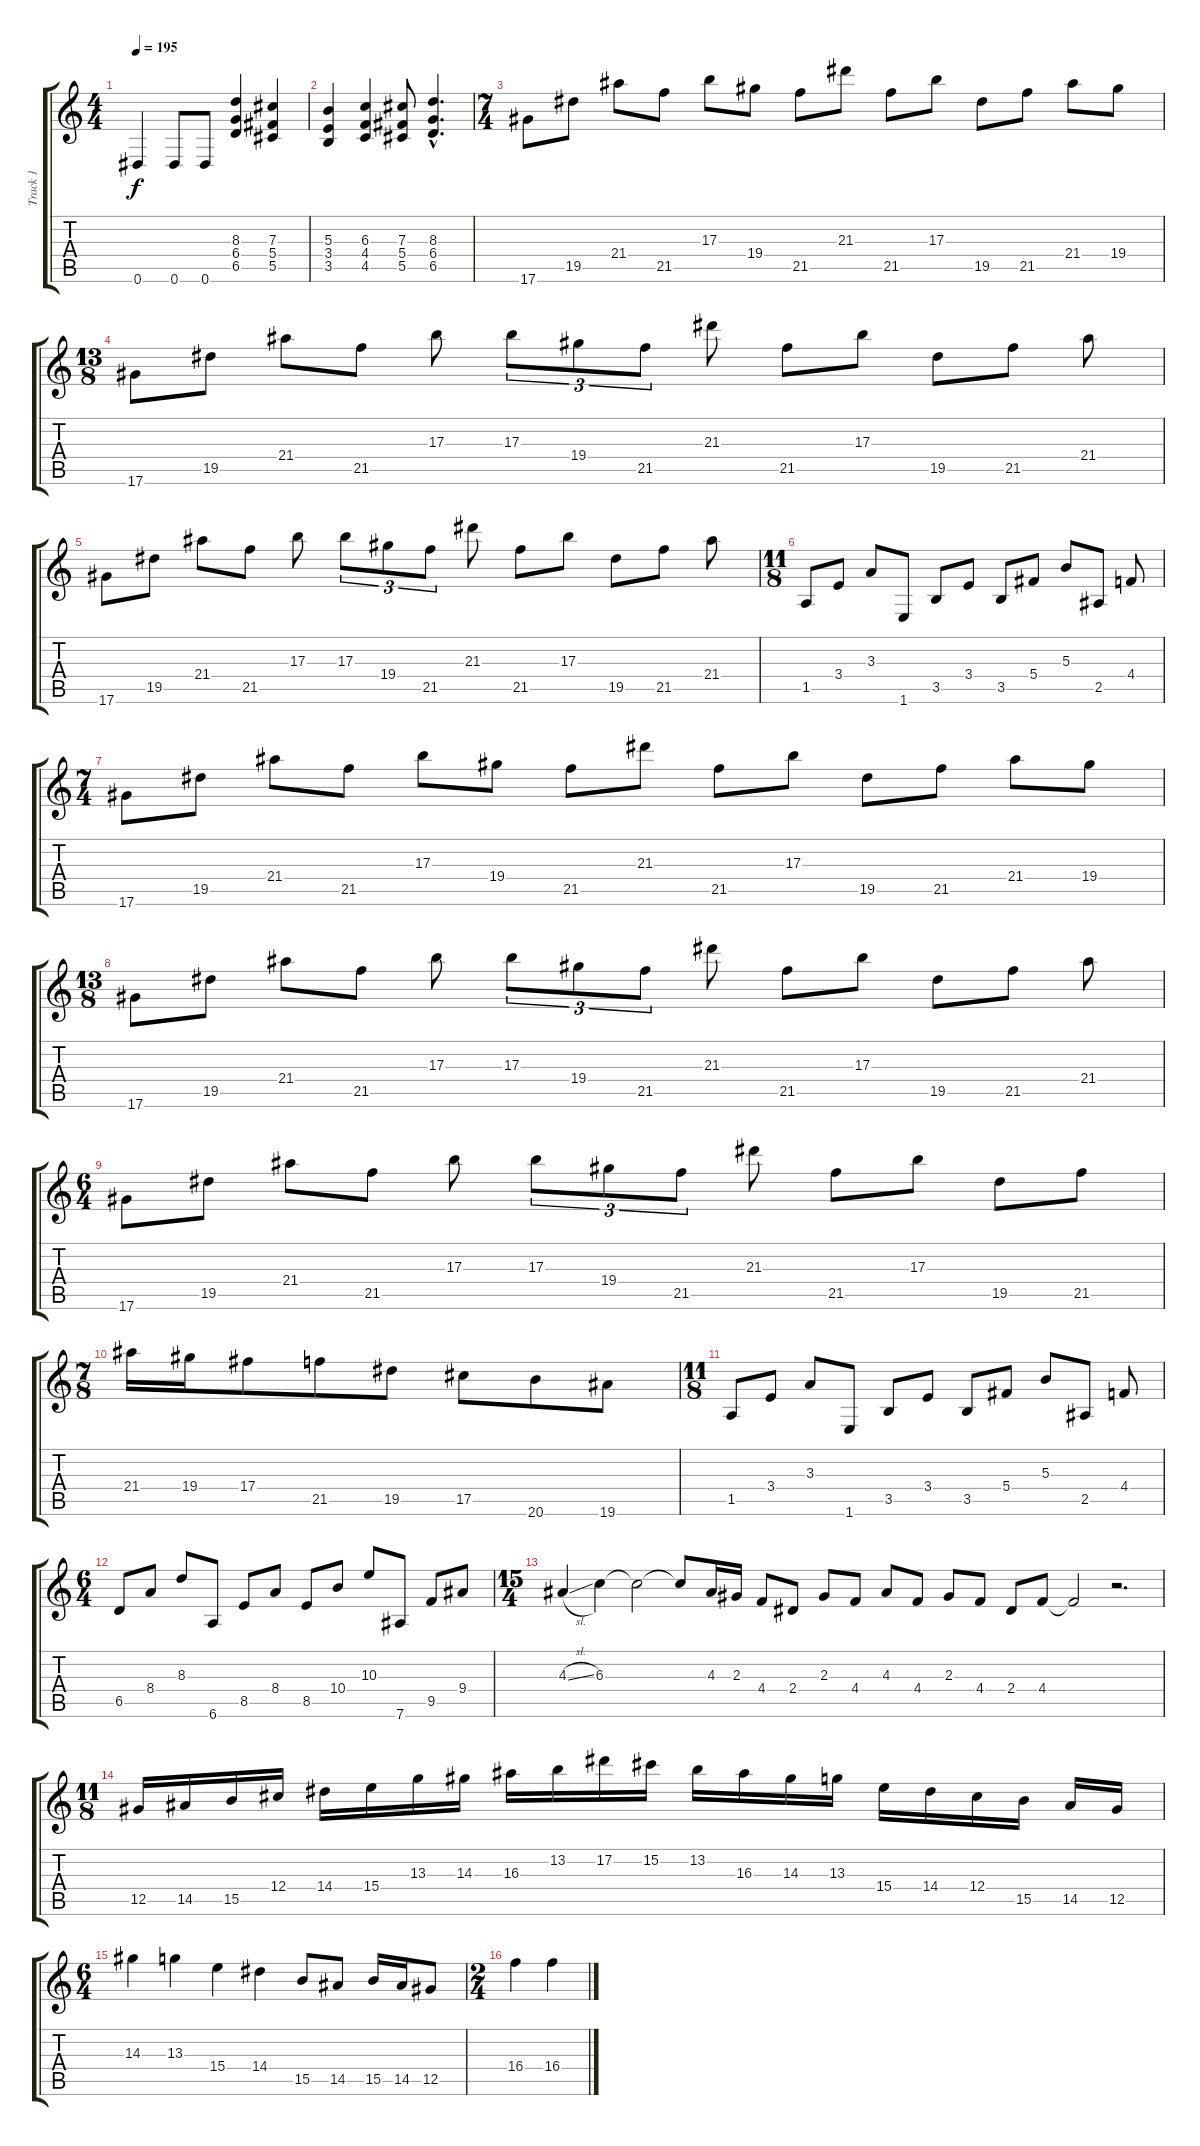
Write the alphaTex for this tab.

\track ("Track 1" "Track 1") {instrument distortionguitar}
\staff {score tabs}
\tuning (Eb4 Bb3 Gb3 Db3 Ab2 Eb2) {hide}
\ts (4 4)
\tempo 195
\clef g2
\ks c
0.6.4{dy f} 0.6.8 0.6.8 (8.3 6.4 6.5).4 (7.3 5.4 5.5).4 |
(5.3 3.4 3.5).4 (6.3 4.4 4.5).4 (7.3 5.4 5.5).8 (8.3{hac} 6.4{hac} 6.5{hac}).4{d} |
\ts (7 4)
17.6.8 19.5.8 21.4.8 21.5.8 17.3.8 19.4.8 21.5.8 21.3.8 21.5.8 17.3.8 19.5.8 21.5.8 21.4.8 19.4.8 |
\ts (13 8)
17.6.8 19.5.8 21.4.8 21.5.8 17.3.8 17.3.8{tu (3 2)} 19.4.8{tu (3 2)} 21.5.8{tu (3 2)} 21.3.8 21.5.8 17.3.8 19.5.8 21.5.8 21.4.8 |
17.6.8 19.5.8 21.4.8 21.5.8 17.3.8 17.3.8{tu (3 2)} 19.4.8{tu (3 2)} 21.5.8{tu (3 2)} 21.3.8 21.5.8 17.3.8 19.5.8 21.5.8 21.4.8 |
\ts (11 8)
1.5.8 3.4.8 3.3.8 1.6.8 3.5.8 3.4.8 3.5.8 5.4.8 5.3.8 2.5.8 4.4.8 |
\ts (7 4)
17.6.8 19.5.8 21.4.8 21.5.8 17.3.8 19.4.8 21.5.8 21.3.8 21.5.8 17.3.8 19.5.8 21.5.8 21.4.8 19.4.8 |
\ts (13 8)
17.6.8 19.5.8 21.4.8 21.5.8 17.3.8 17.3.8{tu (3 2)} 19.4.8{tu (3 2)} 21.5.8{tu (3 2)} 21.3.8 21.5.8 17.3.8 19.5.8 21.5.8 21.4.8 |
\ts (6 4)
17.6.8 19.5.8 21.4.8 21.5.8 17.3.8 17.3.8{tu (3 2)} 19.4.8{tu (3 2)} 21.5.8{tu (3 2)} 21.3.8 21.5.8 17.3.8 19.5.8 21.5.8 |
\ts (7 8)
21.4.16 19.4.16 17.4.8 21.5.8 19.5.8 17.5.8 20.6.8 19.6.8 |
\ts (11 8)
1.5.8 3.4.8 3.3.8 1.6.8 3.5.8 3.4.8 3.5.8 5.4.8 5.3.8 2.5.8 4.4.8 |
\ts (6 4)
6.5.8 8.4.8 8.3.8 6.6.8 8.5.8 8.4.8 8.5.8 10.4.8 10.3.8 7.6.8 9.5.8 9.4.8 |
\ts (15 4)
4.3{sl}.4 6.3.4 6.3{t}.2 6.3{t}.8 4.3.16 2.3.16 4.4.8 2.4.8 2.3.8 4.4.8 4.3.8 4.4.8 2.3.8 4.4.8 2.4.8 4.4.8 4.4{t}.2 r.2{d} |
\ts (11 8)
12.5.16 14.5.16 15.5.16 12.4.16 14.4.16 15.4.16 13.3.16 14.3.16 16.3.16 13.2.16 17.2.16 15.2.16 13.2.16 16.3.16 14.3.16 13.3.16 15.4.16 14.4.16 12.4.16 15.5.16 14.5.16 12.5.16 |
\ts (6 4)
14.3.4 13.3.4 15.4.4 14.4.4 15.5.8 14.5.8 15.5.16 14.5.16 12.5.8 |
\ts (2 4)
16.4.4 16.4.4
